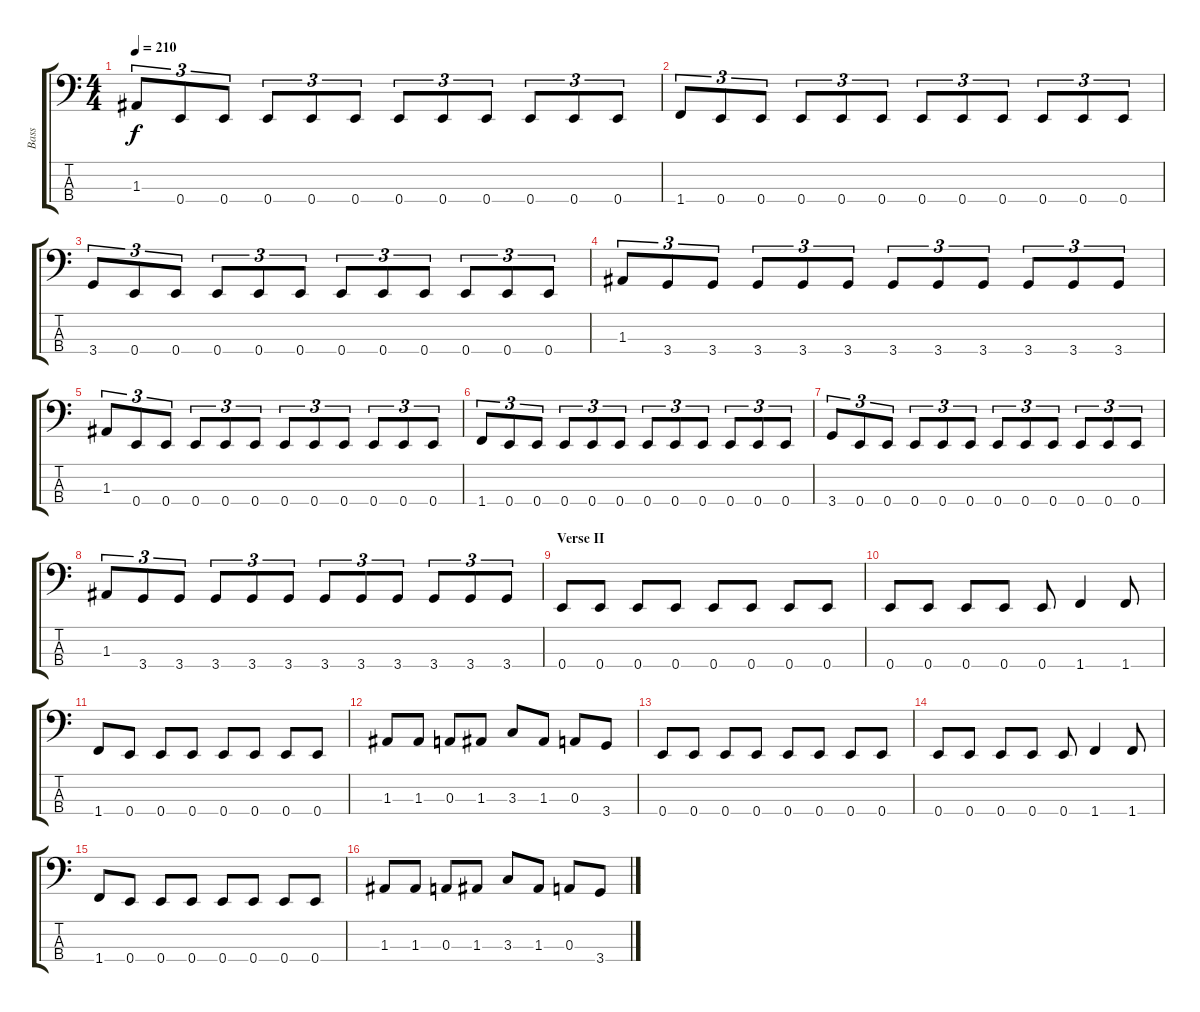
\track ("Bass" "Bass") {instrument electricbasspick}
\staff {score tabs}
\tuning (G2 D2 A1 E1) {hide}
\ts (4 4)
\tempo 210
\clef f4
\ks c
1.3.8{tu (3 2) dy f} 0.4.8{tu (3 2)} 0.4.8{tu (3 2)} 0.4.8{tu (3 2)} 0.4.8{tu (3 2)} 0.4.8{tu (3 2)} 0.4.8{tu (3 2)} 0.4.8{tu (3 2)} 0.4.8{tu (3 2)} 0.4.8{tu (3 2)} 0.4.8{tu (3 2)} 0.4.8{tu (3 2)} |
1.4.8{tu (3 2)} 0.4.8{tu (3 2)} 0.4.8{tu (3 2)} 0.4.8{tu (3 2)} 0.4.8{tu (3 2)} 0.4.8{tu (3 2)} 0.4.8{tu (3 2)} 0.4.8{tu (3 2)} 0.4.8{tu (3 2)} 0.4.8{tu (3 2)} 0.4.8{tu (3 2)} 0.4.8{tu (3 2)} |
3.4.8{tu (3 2)} 0.4.8{tu (3 2)} 0.4.8{tu (3 2)} 0.4.8{tu (3 2)} 0.4.8{tu (3 2)} 0.4.8{tu (3 2)} 0.4.8{tu (3 2)} 0.4.8{tu (3 2)} 0.4.8{tu (3 2)} 0.4.8{tu (3 2)} 0.4.8{tu (3 2)} 0.4.8{tu (3 2)} |
1.3.8{tu (3 2)} 3.4.8{tu (3 2)} 3.4.8{tu (3 2)} 3.4.8{tu (3 2)} 3.4.8{tu (3 2)} 3.4.8{tu (3 2)} 3.4.8{tu (3 2)} 3.4.8{tu (3 2)} 3.4.8{tu (3 2)} 3.4.8{tu (3 2)} 3.4.8{tu (3 2)} 3.4.8{tu (3 2)} |
1.3.8{tu (3 2)} 0.4.8{tu (3 2)} 0.4.8{tu (3 2)} 0.4.8{tu (3 2)} 0.4.8{tu (3 2)} 0.4.8{tu (3 2)} 0.4.8{tu (3 2)} 0.4.8{tu (3 2)} 0.4.8{tu (3 2)} 0.4.8{tu (3 2)} 0.4.8{tu (3 2)} 0.4.8{tu (3 2)} |
1.4.8{tu (3 2)} 0.4.8{tu (3 2)} 0.4.8{tu (3 2)} 0.4.8{tu (3 2)} 0.4.8{tu (3 2)} 0.4.8{tu (3 2)} 0.4.8{tu (3 2)} 0.4.8{tu (3 2)} 0.4.8{tu (3 2)} 0.4.8{tu (3 2)} 0.4.8{tu (3 2)} 0.4.8{tu (3 2)} |
3.4.8{tu (3 2)} 0.4.8{tu (3 2)} 0.4.8{tu (3 2)} 0.4.8{tu (3 2)} 0.4.8{tu (3 2)} 0.4.8{tu (3 2)} 0.4.8{tu (3 2)} 0.4.8{tu (3 2)} 0.4.8{tu (3 2)} 0.4.8{tu (3 2)} 0.4.8{tu (3 2)} 0.4.8{tu (3 2)} |
1.3.8{tu (3 2)} 3.4.8{tu (3 2)} 3.4.8{tu (3 2)} 3.4.8{tu (3 2)} 3.4.8{tu (3 2)} 3.4.8{tu (3 2)} 3.4.8{tu (3 2)} 3.4.8{tu (3 2)} 3.4.8{tu (3 2)} 3.4.8{tu (3 2)} 3.4.8{tu (3 2)} 3.4.8{tu (3 2)} |
\section ("" "Verse II")
0.4.8 0.4.8 0.4.8 0.4.8 0.4.8 0.4.8 0.4.8 0.4.8 |
0.4.8 0.4.8 0.4.8 0.4.8 0.4.8 1.4.4 1.4.8 |
1.4.8 0.4.8 0.4.8 0.4.8 0.4.8 0.4.8 0.4.8 0.4.8 |
1.3.8 1.3.8 0.3.8 1.3.8 3.3.8 1.3.8 0.3.8 3.4.8 |
0.4.8 0.4.8 0.4.8 0.4.8 0.4.8 0.4.8 0.4.8 0.4.8 |
0.4.8 0.4.8 0.4.8 0.4.8 0.4.8 1.4.4 1.4.8 |
1.4.8 0.4.8 0.4.8 0.4.8 0.4.8 0.4.8 0.4.8 0.4.8 |
1.3.8 1.3.8 0.3.8 1.3.8 3.3.8 1.3.8 0.3.8 3.4.8
